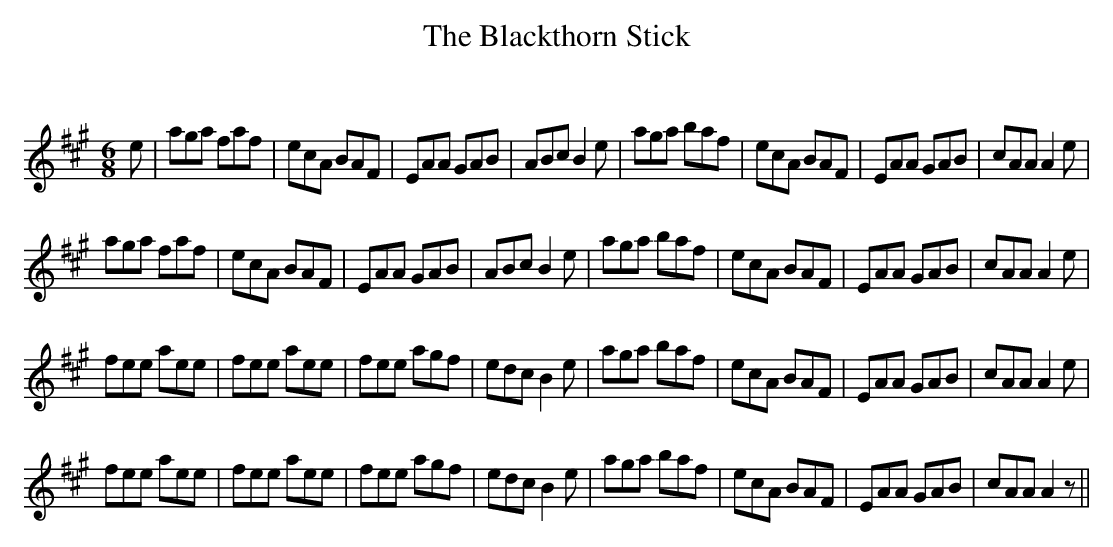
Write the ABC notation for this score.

X:1
T: The Blackthorn Stick
C:
Q:180
K:A
M:6/8
L:1/16
e2|a2g2a2 f2a2f2|e2c2A2 B2A2F2|E2A2A2 G2A2B2|A2B2c2 B4e2|a2g2a2 b2a2f2|e2c2A2 B2A2F2|E2A2A2 G2A2B2|c2A2A2 A4e2|
a2g2a2 f2a2f2|e2c2A2 B2A2F2|E2A2A2 G2A2B2|A2B2c2 B4e2|a2g2a2 b2a2f2|e2c2A2 B2A2F2|E2A2A2 G2A2B2|c2A2A2 A4e2|
f2e2e2 a2e2e2|f2e2e2 a2e2e2|f2e2e2 a2g2f2|e2d2c2 B4e2|a2g2a2 b2a2f2|e2c2A2 B2A2F2|E2A2A2 G2A2B2|c2A2A2 A4e2|
f2e2e2 a2e2e2|f2e2e2 a2e2e2|f2e2e2 a2g2f2|e2d2c2 B4e2|a2g2a2 b2a2f2|e2c2A2 B2A2F2|E2A2A2 G2A2B2|c2A2A2 A4z2||
